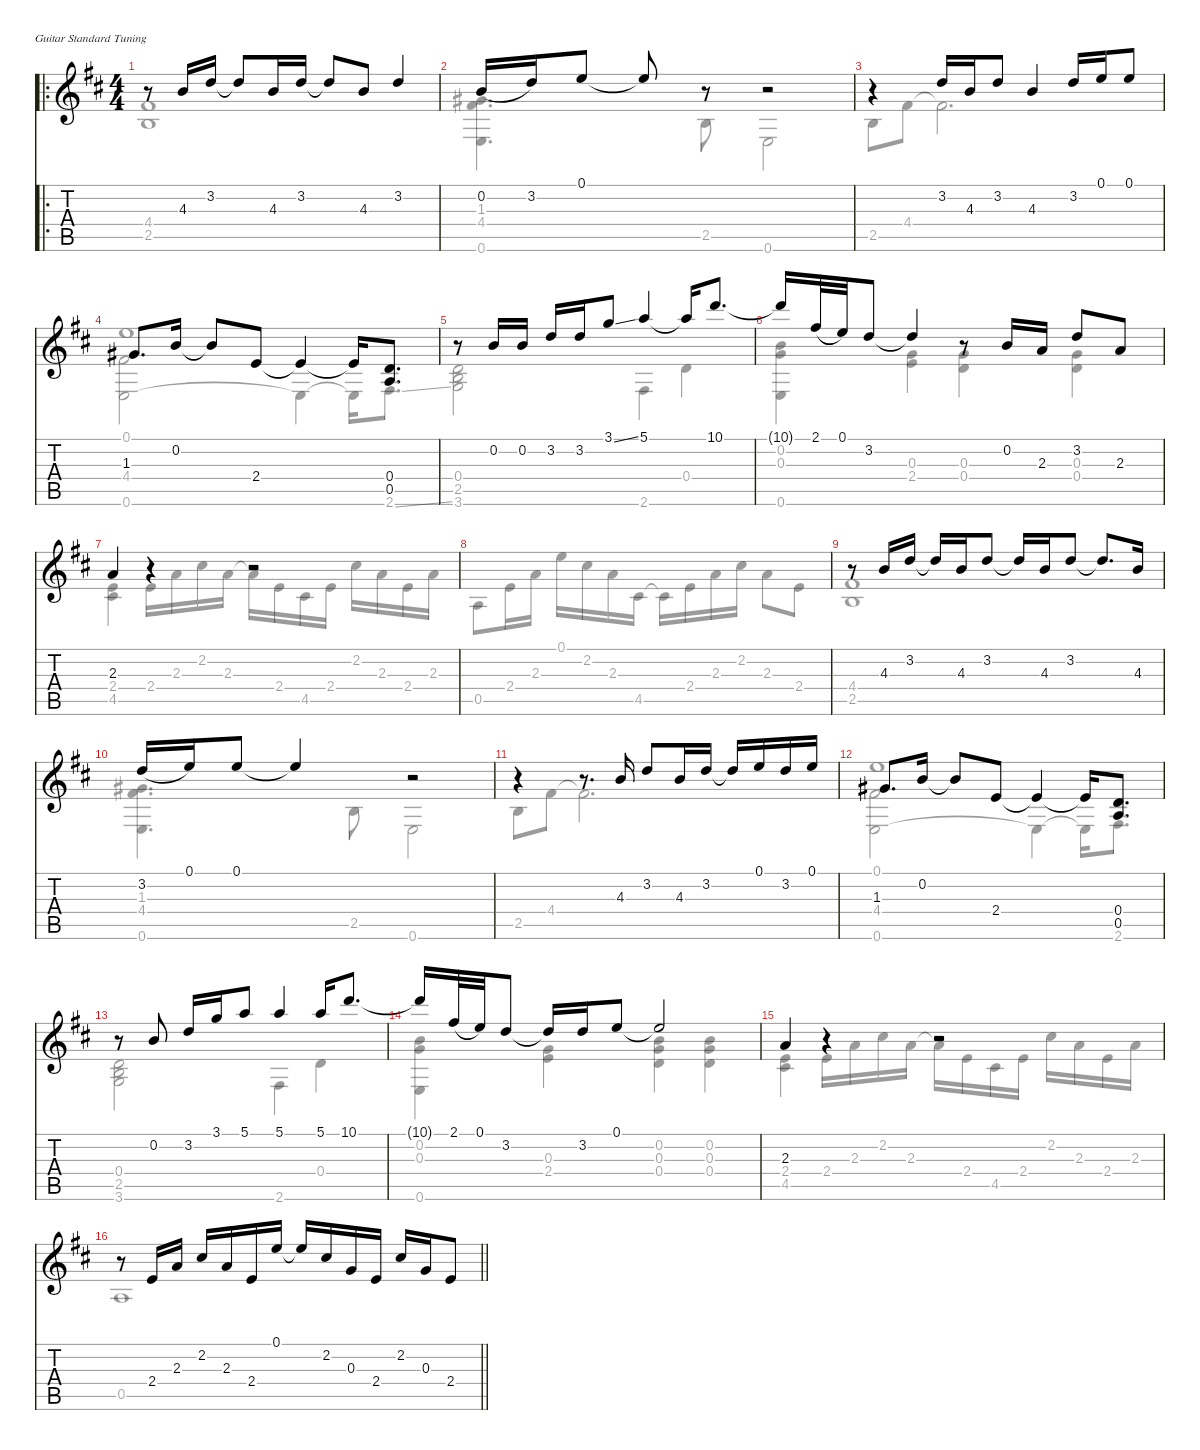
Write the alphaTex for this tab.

\defaultSystemsLayout 4
\hideDynamics
\bracketExtendMode nobrackets
\singleTrackTrackNamePolicy hidden
\multiTrackTrackNamePolicy hidden
\firstSystemTrackNameMode fullname
\firstSystemTrackNameOrientation horizontal
\otherSystemsTrackNameOrientation horizontal
\track ("Acoustic Guitar" "Acoustic G") {instrument acousticguitarnylon}
\staff {score tabs}
\tuning (E4 B3 G3 D3 A2 E2)
\voice
\ro
\ts (4 4)
\ac
\tempo (63 hide)
\clef g2
\scale
1.09332
\ks d
r.8{dy mf instrument acousticguitarnylon} 4.3.16 3.2.16 3.2{t}.8 4.3.16 3.2.16 3.2{t}.8 4.3.8 3.2.4 |
\scale
0.906684 0.2.16{legatoorigin} 3.2.16 0.1.8 0.1{t}.8 r.8 r.2 |
\scale
1.06305 r.4 3.2.16 4.3.16 3.2.8 4.3.4 3.2.16 0.1.16 0.1.8 |
\scale
0.936948 1.3.8{d} 0.2.16 0.2{t}.8 2.4.8 2.4{t}.4 2.4{t}.16 (0.4 0.5).8{d} |
\scale
1.06305 r.8 0.2.16 0.2.16 3.2.16 3.2.16 3.1{ss}.8 5.1.4 5.1{t}.16 10.1.8{d} |
\scale
0.936948 10.1{t}.16 2.1.32{legatoorigin} 0.1.32 3.2.8 3.2{t}.4 r.8 0.2.16 2.3.16 3.2.8 2.3.8 |
\scale
1.06305 2.3.4 r.4 r.2 |
\scale
0.936948 |
\scale
1.06305 r.8 4.3.16 3.2.16 3.2{t}.16 4.3.16 3.2.8 3.2{t}.16 4.3.16 3.2.8 3.2{t}.8{d} 4.3.16 |
\scale
0.936948 3.2.16{legatoorigin} 0.1.16 0.1.8 0.1{t}.4 r.2 |
\scale
1.06305 r.4 r.8{d} 4.3.16 3.2.8 4.3.16 3.2.16 3.2{t}.16 0.1.16 3.2.16 0.1.16 |
\scale
0.936948 1.3.8{d} 0.2.16 0.2{t}.8 2.4.8 2.4{t}.4 2.4{t}.16 (0.4 0.5).8{d} |
\scale
1.06305 r.8 0.2.8 3.2.16 3.1.16 5.1.8 5.1.4 5.1.16 10.1.8{d} |
\scale
0.936948 10.1{t}.16 2.1.32{legatoorigin} 0.1.32 3.2.8 3.2{t}.16 3.2.16 0.1.8 0.1{t}.2 |
\scale
1.06305 2.3.4 r.4 r.2 |
\scale
0.936948
\barLineRight lightlight
r.8 2.4.16 2.3.16 2.2.16 2.3.16 2.4.16 0.1.16 0.1{t}.16 2.2.16 0.3.16 2.4.16 2.2.16 0.3.16 2.4.8
\voice
\clef g2
\ottava regular
\simile none
\scale
1.09332
\ks d
(2.5 4.4).1{dy mf} |
\scale
0.906684 (1.3 4.4 0.6).4{d} 2.5.8 0.6.2 |
\scale
1.06305 2.5.8 4.4.8 4.4{t}.2{d} |
\scale
0.936948 (0.6 4.4).2 0.6{t}.4 0.6{t}.16 2.6{ss}.8{d} |
\scale
1.06305 (3.6 2.5 0.4).2 2.6.4 0.4.4 |
\scale
0.936948 (0.2 0.3 0.6).4 (2.4 0.3).4 (0.3 0.4).4 (0.4 0.3).4 |
\scale
1.06305 (2.4 4.5).4 2.4.16 2.3.16 2.2.16 2.3.16 2.3{t}.16 2.4.16 4.5.16 2.4.16 2.2.16 2.3.16 2.4.16 2.3.16 |
\scale
0.936948 0.5.8 2.4.16 2.3.16 0.1.16 2.2.16 2.3.16 4.5.16 4.5{t}.16 2.4.16 2.3.16 2.2.16 2.3.8 2.4.8 |
\scale
1.06305 (2.5 4.4).1 |
\scale
0.936948 (1.3 4.4 0.6).4{d} 2.5.8 0.6.2 |
\scale
1.06305 2.5.8 4.4.8 4.4{t}.2{d} |
\scale
0.936948 (0.6 4.4).2 0.6{t}.4 0.6{t}.16 2.6.8{d} |
\scale
1.06305 (3.6 2.5 0.4).2 2.6.4 0.4.4 |
\scale
0.936948 (0.6 0.3 0.2).4 (0.3 2.4).4 (0.4 0.3 0.2).4 (0.2 0.3 0.4).4 |
\scale
1.06305 (4.5 2.4).4 2.4.16 2.3.16 2.2.16 2.3.16 2.3{t}.16 2.4.16 4.5.16 2.4.16 2.2.16 2.3.16 2.4.16 2.3.16 |
\scale
0.936948
\barLineRight lightlight
0.5.1
\voice
\clef g2
\ottava regular
\simile none
\scale
1.09332
\ks d
|
\scale
0.906684 |
\scale
1.06305 |
\scale
0.936948 0.1.1 |
\scale
1.06305 |
\scale
0.936948 |
\scale
1.06305 |
\scale
0.936948 |
\scale
1.06305 |
\scale
0.936948 |
\scale
1.06305 |
\scale
0.936948 0.1.1 |
\scale
1.06305 |
\scale
0.936948 |
\scale
1.06305 |
\scale
0.936948
\barLineRight lightlight
